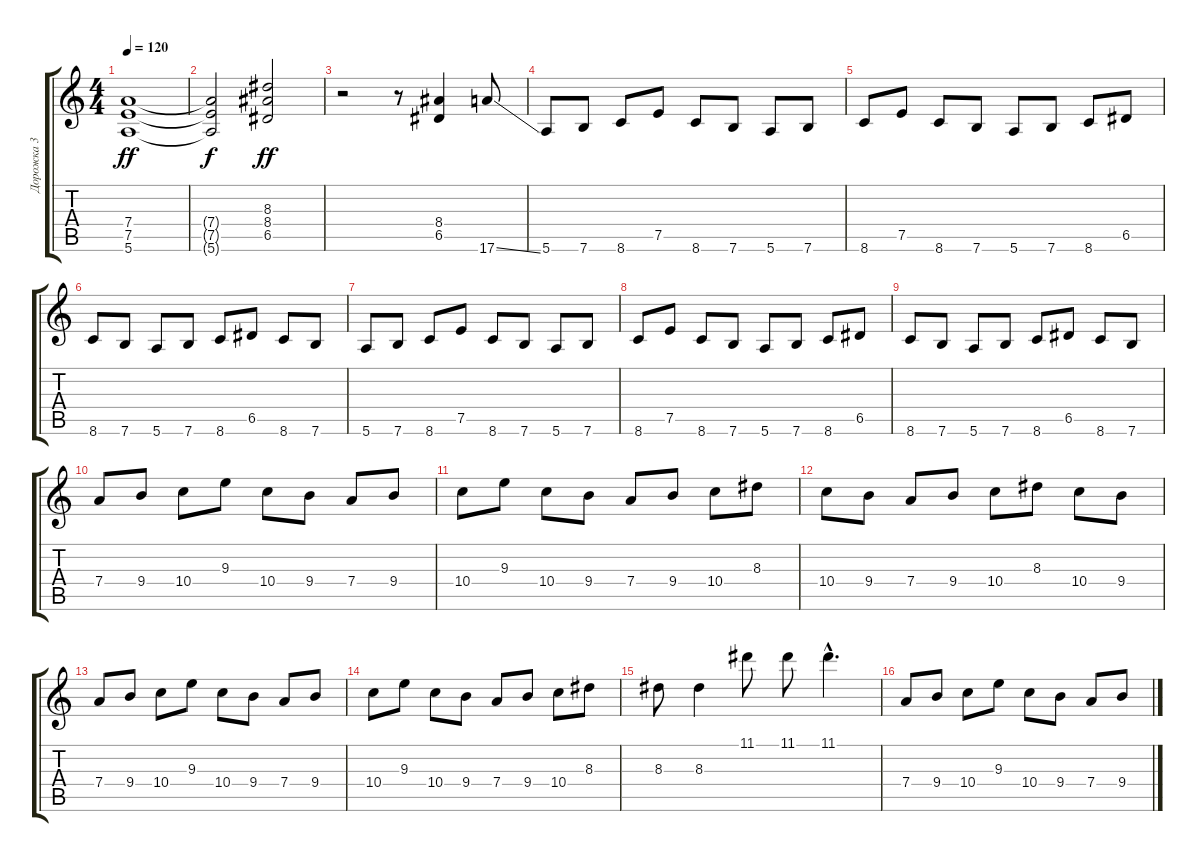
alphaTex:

\track ("Дорожка 3" "Дорожка 3") {instrument distortionguitar}
\staff {score tabs}
\tuning (E4 B3 G3 D3 A2 E2) {hide}
\ts (4 4)
\tempo 120
\clef g2
\ks c
(7.4 7.5 5.6).1{dy ff} |
(7.4{t} 7.5{t} 5.6{t}).2{dy f} (8.3 8.4 6.5).2{dy ff} |
r.2 r.8 (8.4 6.5).4 17.6{ss}.8 |
5.6.8 7.6.8 8.6.8 7.5.8 8.6.8 7.6.8 5.6.8 7.6.8 |
8.6.8 7.5.8 8.6.8 7.6.8 5.6.8 7.6.8 8.6.8 6.5.8 |
8.6.8 7.6.8 5.6.8 7.6.8 8.6.8 6.5.8 8.6.8 7.6.8 |
5.6.8 7.6.8 8.6.8 7.5.8 8.6.8 7.6.8 5.6.8 7.6.8 |
8.6.8 7.5.8 8.6.8 7.6.8 5.6.8 7.6.8 8.6.8 6.5.8 |
8.6.8 7.6.8 5.6.8 7.6.8 8.6.8 6.5.8 8.6.8 7.6.8 |
7.4.8 9.4.8 10.4.8 9.3.8 10.4.8 9.4.8 7.4.8 9.4.8 |
10.4.8 9.3.8 10.4.8 9.4.8 7.4.8 9.4.8 10.4.8 8.3.8 |
10.4.8 9.4.8 7.4.8 9.4.8 10.4.8 8.3.8 10.4.8 9.4.8 |
7.4.8 9.4.8 10.4.8 9.3.8 10.4.8 9.4.8 7.4.8 9.4.8 |
10.4.8 9.3.8 10.4.8 9.4.8 7.4.8 9.4.8 10.4.8 8.3.8 |
8.3.8 8.3.4 11.1.8 11.1.8 11.1{hac}.4{d} |
7.4.8 9.4.8 10.4.8 9.3.8 10.4.8 9.4.8 7.4.8 9.4.8
